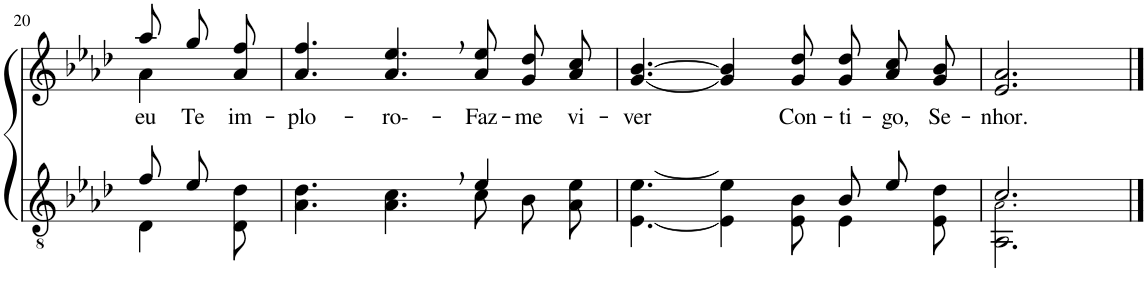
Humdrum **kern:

**kern	**kern	**text
*part2	*part1	*part1
*staff2	*staff1	*staff1
*I"Parte III e IV	*I"Parte I e II	*
!!LO:PB:g=z
*clefGv2	*clefG2	*
*Trd3c5	*Trd3c5	*
*k[b-e-a-d-]	*k[b-e-a-d-]	*
*M9/8	*M9/8	*
=20	=20	=20
*^	*^	*
!	!	!	!	!LO:LY:b
8f/L	4D-\	8aa-\L	4a-\	eu
!	!	!	!	!LO:LY:b
8e-/J	.	8gg\	.	Te
!	!	!	!	!LO:LY:b
8ryy	8D-\ 8d-\	8a-\ 8ff\J	8ryy	im-
=21	=21	=21	=21	=21
!	!	!	!	!LO:LY:b
*	*	*v	*v	*
4.A-\ 4.d-\	2ryy	4.a-/ 4.ff/	-plo-
!	!	!	!LO:LY:b
4.A-\, 4.c\,	.	4.a-/, 4.ee-/,	-ro--
.	4ryy	.	.
!	!	!	!LO:LY:b
4e-/	8c\L	8a-\ 8ee-\L	-Faz-
!	!	!	!LO:LY:b
.	8B-\	8g\ 8dd-\	-me
!	!	!	!LO:LY:b
8ryy	8A-\ 8e-\J	8a-\ 8cc\J	vi-
=22	=22	=22	=22
!	!	!	!LO:LY:b
2.ryy	[4.E-\ [4.e-\	[4.g/ [4.b-/	-ver
.	4E-\] 4e-\]	4g/] 4b-/]	.
!	!	!	!LO:LY:b
.	8E-\ 8B-\	8g/ 8dd-/	Con-
!	!	!	!LO:LY:b
8B-/L	4E-\	8g/ 8dd-/L	-ti-
!	!	!	!LO:LY:b
8e-/J	.	8a-/ 8cc/	-go,
!	!	!	!LO:LY:b
8ryy	8E-\ 8d-\	8g/ 8b-/J	Se-
=23	=23	=23	=23
!	!	!	!LO:LY:b
2.c/	2.AA-\ 2.A-!\	2.e-/ 2.a-/	-nhor.
*v	*v	*	*
==	==	==
*-	*-	*-
